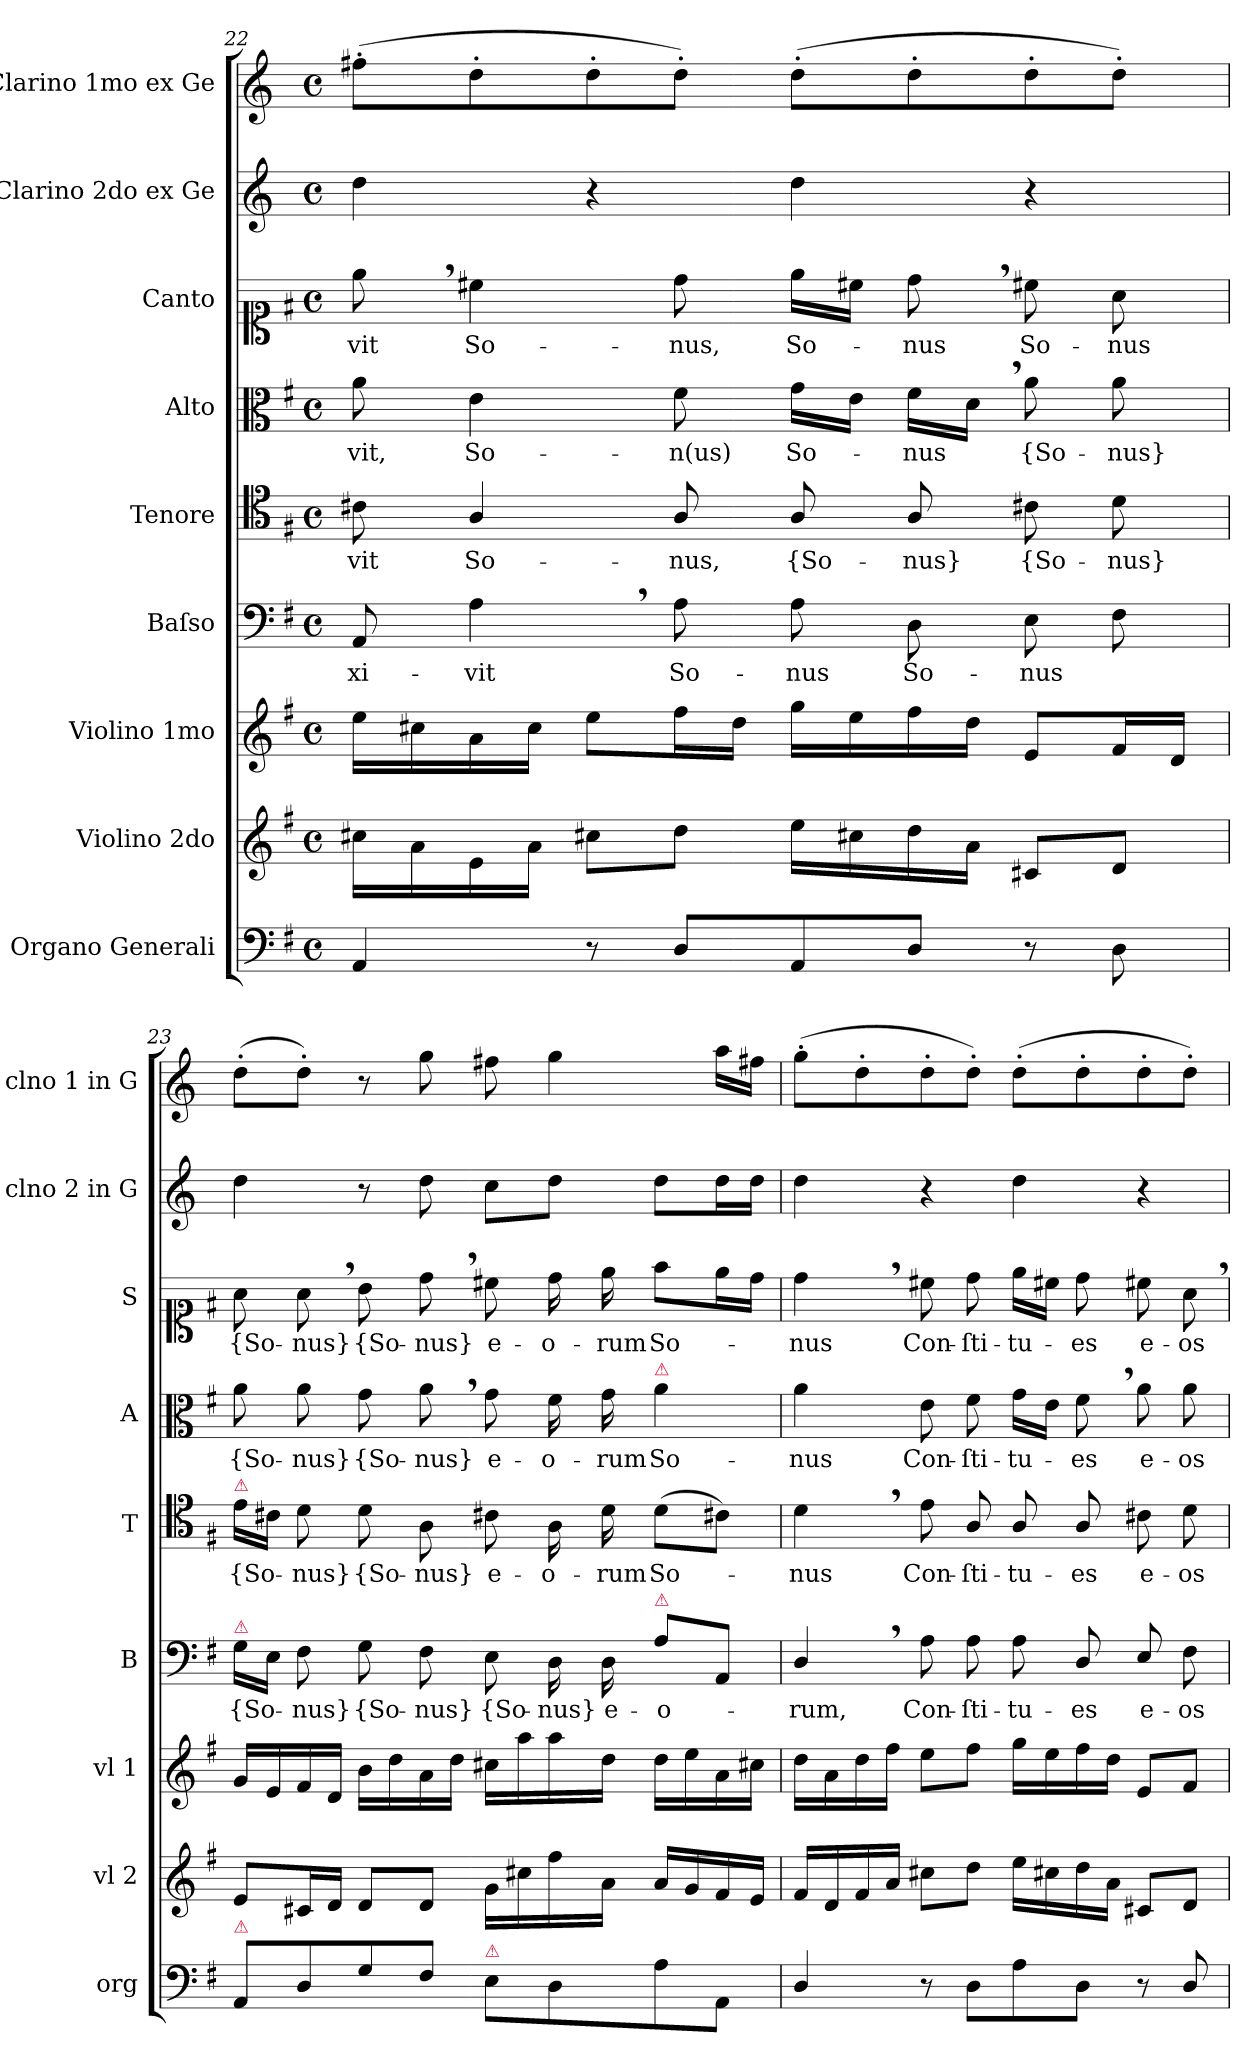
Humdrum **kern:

**kern	**kern	**kern	**kern	**text	**kern	**text	**kern	**text	**kern	**text	**kern	**kern
*part9	*part8	*part7	*part6	*part6	*part5	*part5	*part4	*part4	*part3	*part3	*part2	*part1
*staff9	*staff8	*staff7	*staff6	*staff6	*staff5	*staff5	*staff4	*staff4	*staff3	*staff3	*staff2	*staff1
*I"Organo Generali	*I"Violino 2do	*I"Violino 1mo	*I"Baſso	*	*I"Tenore	*	*I"Alto	*	*I"Canto	*	*I"Clarino 2do ex Ge	*I"Clarino 1mo ex Ge
*I'org	*I'vl 2	*I'vl 1	*I'B	*	*I'T	*	*I'A	*	*I'S	*	*I'clno 2 in G	*I'clno 1 in G
*clefF4	*clefG2	*clefG2	*clefF4	*	*clefC4	*	*clefC3	*	*clefC1	*	*clefG2	*clefG2
*	*	*	*	*	*	*	*	*	*	*	*ITrd3c5	*ITrd3c5
*k[f#]	*k[f#]	*k[f#]	*k[f#]	*	*k[f#]	*	*k[f#]	*	*k[f#]	*	*k[f#]	*k[f#]
*M4/4	*M4/4	*M4/4	*M4/4	*	*M4/4	*	*M4/4	*	*M4/4	*	*M4/4	*M4/4
*met(c)	*met(c)	*met(c)	*met(c)	*	*met(c)	*	*met(c)	*	*met(c)	*	*met(c)	*met(c)
=22	=22	=22	=22	=22	=22	=22	=22	=22	=22	=22	=22	=22
4AA/	16cc#X\LL	16ee\LL	8AA/	-xi-	8c#X\	-vit	8a\	-vit,	8ee,\	-vit	4a\	(8cc#X'\L
.	16a\	16cc#X\	.	.	.	.	.	.	.	.	.	.
.	16e\	16a\	4A,\	-vit	4A/	So-	4e\	So-	4cc#X\	So-	.	8a'\
.	16a\JJ	16cc#\JJ	.	.	.	.	.	.	.	.	.	.
8r	8cc#X\L	8ee\L	.	.	.	.	.	.	.	.	4r	8a'\
8D/L	8dd\J	16ff#\L	8A\	So-	8A/	-nus,	8f#\	-n(us)	8dd\	-nus,	.	8a'\J)
.	.	16dd\JJ	.	.	.	.	.	.	.	.	.	.
8AA/	16ee\LL	16gg\LL	8A\	-nus	8A/	{So-	16g\LL	So-	16ee\LL	So-	4a\	(8a'\L
.	16cc#X\	16ee\	.	.	.	.	16e\JJ	.	16cc#X\JJ	.	.	.
8D/J	16dd\	16ff#\	8D\	So-	8A/	-nus}	16f#\LL	-nus	8dd,\	-nus	.	8a'\
.	16a\JJ	16dd\JJ	.	.	.	.	16d,\JJ	.	.	.	.	.
8r	8c#X/L	8e/L	8E\	-nus	8c#X\	{So-	8a\	{So-	8cc#X\	So-	4r	8a'\
8D\	8d/J	16f#/L	8F#\	.	8d\	-nus}	8a\	-nus}	8a\	-nus	.	8a'\J)
.	.	16d/JJ	.	.	.	.	.	.	.	.	.	.
=23	=23	=23	=23	=23	=23	=23	=23	=23	=23	=23	=23	=23
!	!	!	!	!	!LO:TX:a:color=crimson:t=⚠	!	!	!	!	!	!	!
!	!	!	!LO:TX:a:color=crimson:t=⚠	!	!	!	!	!	!	!	!	!
!LO:TX:a:color=crimson:t=⚠	!	!	!	!	!	!	!	!	!	!	!	!
8AA/L	8e/L	16g/LL	16G\LL	{So-	16e\LL	{So-	8a\	{So-	8a\	{So-	4a\	(8a'\L
.	.	16e/	16E\JJ	.	16c#X\JJ	.	.	.	.	.	.	.
8D/	16c#X/L	16f#/	8F#\	-nus}	8d\	-nus}	8a\	-nus}	8a,\	-nus}	.	8a'\J)
.	16d/JJ	16d/JJ	.	.	.	.	.	.	.	.	.	.
8G\	8d/L	16b\LL	8G\	{So-	8d\	{So-	8g\	{So-	8b\	{So-	8r	8r
.	.	16dd\	.	.	.	.	.	.	.	.	.	.
8F#\J	8d/J	16a\	8F#\	-nus}	8A\	-nus}	8a,\	-nus}	8dd,\	-nus}	8a\	8dd\
.	.	16dd\JJ	.	.	.	.	.	.	.	.	.	.
!LO:TX:a:color=crimson:t=⚠	!	!	!	!	!	!	!	!	!	!	!	!
8E\L	16g\LL	16cc#X\LL	8E\	{So-	8c#X\	e-	8g\	e-	8cc#X\	e-	8g\L	8cc#X\
.	16cc#X\	16aa\	.	.	.	.	.	.	.	.	.	.
8D\	16ff#\	16aa\	16D\	-nus}	16A\	-o-	16f#\	-o-	16dd\	-o-	8a\J	4dd\
.	16a\JJ	16dd\JJ	16D\	e-	16d\	-rum	16g\	-rum	16ee\	-rum	.	.
!	!	!	!	!	!	!	!LO:TX:a:color=crimson:t=⚠	!	!	!	!	!
!	!	!	!LO:TX:a:color=crimson:t=⚠	!	!	!	!	!	!	!	!	!
8A\	16a/LL	16dd\LL	8A\L	-o-	(8d\L	So-	4a\	So-	8ff#\L	So-	8a\L	.
.	16g/	16ee\	.	.	.	.	.	.	.	.	.	.
8AA/J	16f#/	16a\	8AA/J	.	8c#X\J)	.	.	.	16ee\L	.	16a\L	16ee\LL
.	16e/JJ	16cc#X\JJ	.	.	.	.	.	.	16dd\JJ	.	16a\JJ	16cc#X\JJ
=24	=24	=24	=24	=24	=24	=24	=24	=24	=24	=24	=24	=24
4D/	16f#/LL	16dd\LL	4D,/	-rum,	4d,\	-nus	4a\	-nus	4dd,\	-nus	4a\	(8dd'\L
.	16d/	16a\	.	.	.	.	.	.	.	.	.	.
.	16f#/	16dd\	.	.	.	.	.	.	.	.	.	8a'\
.	16a/JJ	16ff#\JJ	.	.	.	.	.	.	.	.	.	.
8r	8cc#X\L	8ee\L	8A\	Con-	8e\	Con-	8e\	Con-	8cc#X\	Con-	4r	8a'\
8D\L	8dd\J	8ff#\J	8A\	-ſti-	8A/	-ſti-	8f#\	-ſti-	8dd\	-ſti-	.	8a'\J)
8A\	16ee\LL	16gg\LL	8A\	-tu-	8A/	-tu-	16g\LL	-tu-	16ee\LL	-tu-	4a\	(8a'\L
.	16cc#X\	16ee\	.	.	.	.	16e\JJ	.	16cc#X\JJ	.	.	.
8D\J	16dd\	16ff#\	8D/	-es	8A/	-es	8f#,\	-es	8dd\	-es	.	8a'\
.	16a\JJ	16dd\JJ	.	.	.	.	.	.	.	.	.	.
8r	8c#X/L	8e/L	8E/	e-	8c#X\	e-	8a\	e-	8cc#X\	e-	4r	8a'\
8D/	8d/J	8f#/J	8F#\	-os	8d\	-os	8a\	-os	8a,\	-os	.	8a'\J)
=	=	=	=	=	=	=	=	=	=	=	=	=
*-	*-	*-	*-	*-	*-	*-	*-	*-	*-	*-	*-	*-
